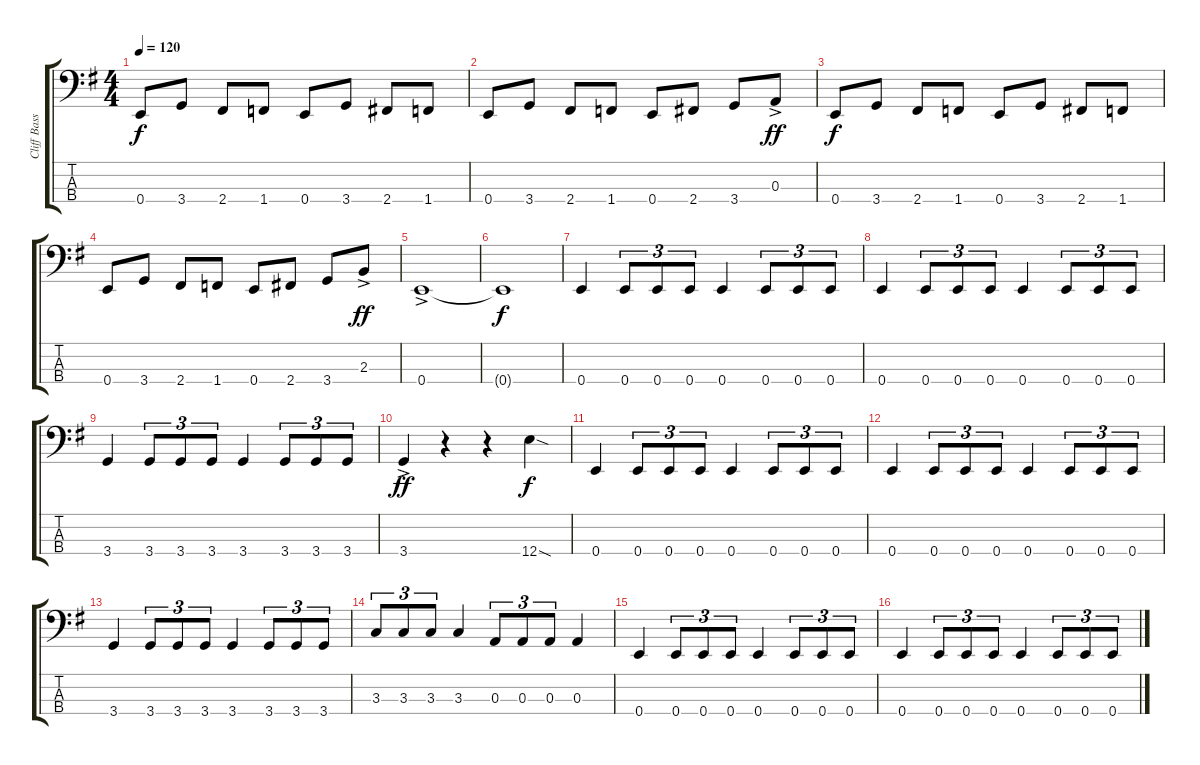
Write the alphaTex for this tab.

\track ("Cliff Bass" "Cliff Bass") {instrument electricbassfinger}
\staff {score tabs}
\tuning (G2 D2 A1 E1) {hide}
\ts (4 4)
\tempo 120
\clef f4
\ks g
0.4.8{dy f} 3.4.8 2.4.8 1.4.8 0.4.8 3.4.8 2.4.8 1.4.8 |
0.4.8 3.4.8 2.4.8 1.4.8 0.4.8 2.4.8 3.4.8 0.3{ac}.8{dy ff} |
0.4.8{dy f} 3.4.8 2.4.8 1.4.8 0.4.8 3.4.8 2.4.8 1.4.8 |
0.4.8 3.4.8 2.4.8 1.4.8 0.4.8 2.4.8 3.4.8 2.3{ac}.8{dy ff} |
0.4{ac}.1 |
0.4{t}.1{dy f} |
0.4.4 0.4.8{tu (3 2)} 0.4.8{tu (3 2)} 0.4.8{tu (3 2)} 0.4.4 0.4.8{tu (3 2)} 0.4.8{tu (3 2)} 0.4.8{tu (3 2)} |
0.4.4 0.4.8{tu (3 2)} 0.4.8{tu (3 2)} 0.4.8{tu (3 2)} 0.4.4 0.4.8{tu (3 2)} 0.4.8{tu (3 2)} 0.4.8{tu (3 2)} |
3.4.4 3.4.8{tu (3 2)} 3.4.8{tu (3 2)} 3.4.8{tu (3 2)} 3.4.4 3.4.8{tu (3 2)} 3.4.8{tu (3 2)} 3.4.8{tu (3 2)} |
3.4{ac}.4{dy ff} r.4 r.4 12.4{sod}.4{dy f} |
0.4.4 0.4.8{tu (3 2)} 0.4.8{tu (3 2)} 0.4.8{tu (3 2)} 0.4.4 0.4.8{tu (3 2)} 0.4.8{tu (3 2)} 0.4.8{tu (3 2)} |
0.4.4 0.4.8{tu (3 2)} 0.4.8{tu (3 2)} 0.4.8{tu (3 2)} 0.4.4 0.4.8{tu (3 2)} 0.4.8{tu (3 2)} 0.4.8{tu (3 2)} |
3.4.4 3.4.8{tu (3 2)} 3.4.8{tu (3 2)} 3.4.8{tu (3 2)} 3.4.4 3.4.8{tu (3 2)} 3.4.8{tu (3 2)} 3.4.8{tu (3 2)} |
3.3.8{tu (3 2)} 3.3.8{tu (3 2)} 3.3.8{tu (3 2)} 3.3.4 0.3.8{tu (3 2)} 0.3.8{tu (3 2)} 0.3.8{tu (3 2)} 0.3.4 |
0.4.4 0.4.8{tu (3 2)} 0.4.8{tu (3 2)} 0.4.8{tu (3 2)} 0.4.4 0.4.8{tu (3 2)} 0.4.8{tu (3 2)} 0.4.8{tu (3 2)} |
0.4.4 0.4.8{tu (3 2)} 0.4.8{tu (3 2)} 0.4.8{tu (3 2)} 0.4.4 0.4.8{tu (3 2)} 0.4.8{tu (3 2)} 0.4.8{tu (3 2)}
